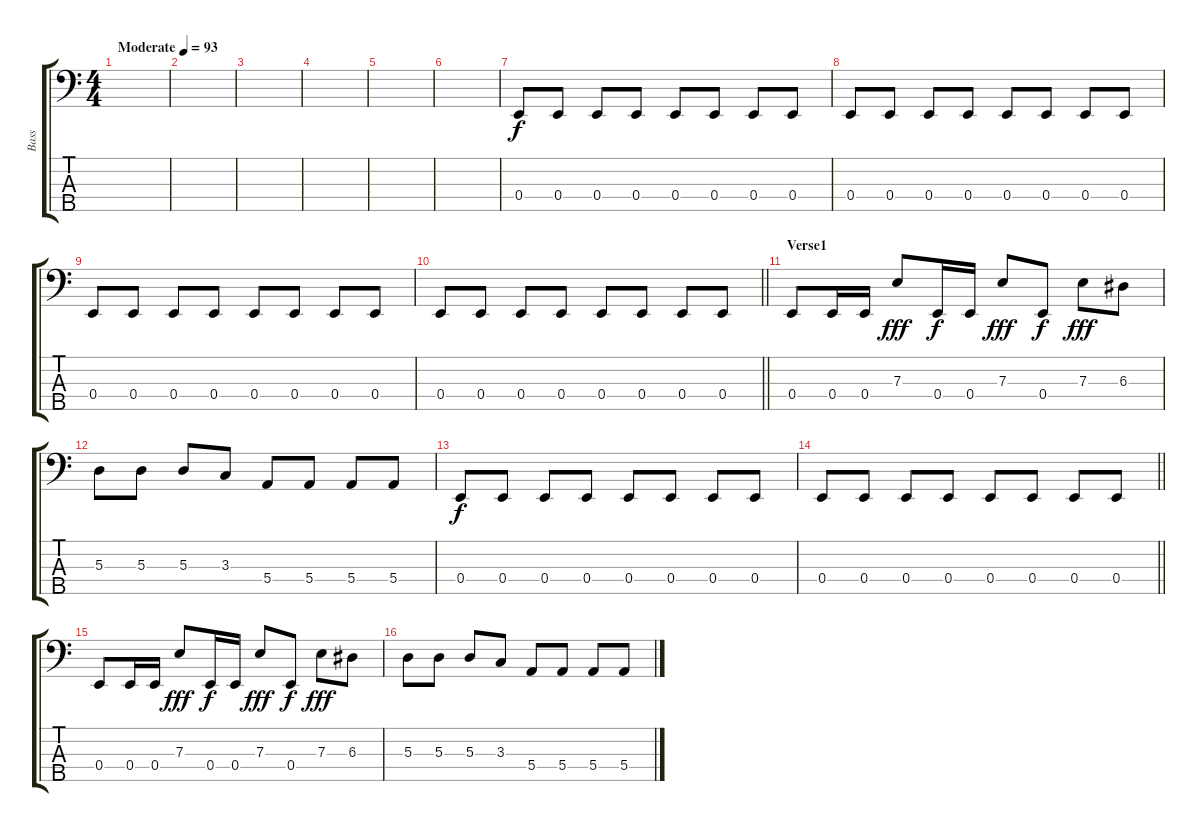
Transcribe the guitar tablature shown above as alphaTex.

\track ("Bass" "Bass") {instrument electricbasspick}
\staff {score tabs}
\tuning (G2 D2 A1 E1 B0) {hide}
\ts (4 4)
\tempo (93 "Moderate")
\clef f4
\ks c
|
|
|
|
|
|
0.4.8 0.4.8 0.4.8 0.4.8 0.4.8 0.4.8 0.4.8 0.4.8 |
0.4.8 0.4.8 0.4.8 0.4.8 0.4.8 0.4.8 0.4.8 0.4.8 |
0.4.8 0.4.8 0.4.8 0.4.8 0.4.8 0.4.8 0.4.8 0.4.8 |
\barLineRight lightlight
0.4.8 0.4.8 0.4.8 0.4.8 0.4.8 0.4.8 0.4.8 0.4.8 |
\section ("" "Verse1")
0.4.8 0.4.16 0.4.16 7.3.8{dy fff} 0.4.16{dy f} 0.4.16 7.3.8{dy fff} 0.4.8{dy f} 7.3.8{dy fff} 6.3.8 |
5.3.8 5.3.8 5.3.8 3.3.8 5.4.8 5.4.8 5.4.8 5.4.8 |
0.4.8{dy f} 0.4.8 0.4.8 0.4.8 0.4.8 0.4.8 0.4.8 0.4.8 |
\barLineRight lightlight
0.4.8 0.4.8 0.4.8 0.4.8 0.4.8 0.4.8 0.4.8 0.4.8 |
0.4.8 0.4.16 0.4.16 7.3.8{dy fff} 0.4.16{dy f} 0.4.16 7.3.8{dy fff} 0.4.8{dy f} 7.3.8{dy fff} 6.3.8 |
5.3.8 5.3.8 5.3.8 3.3.8 5.4.8 5.4.8 5.4.8 5.4.8
